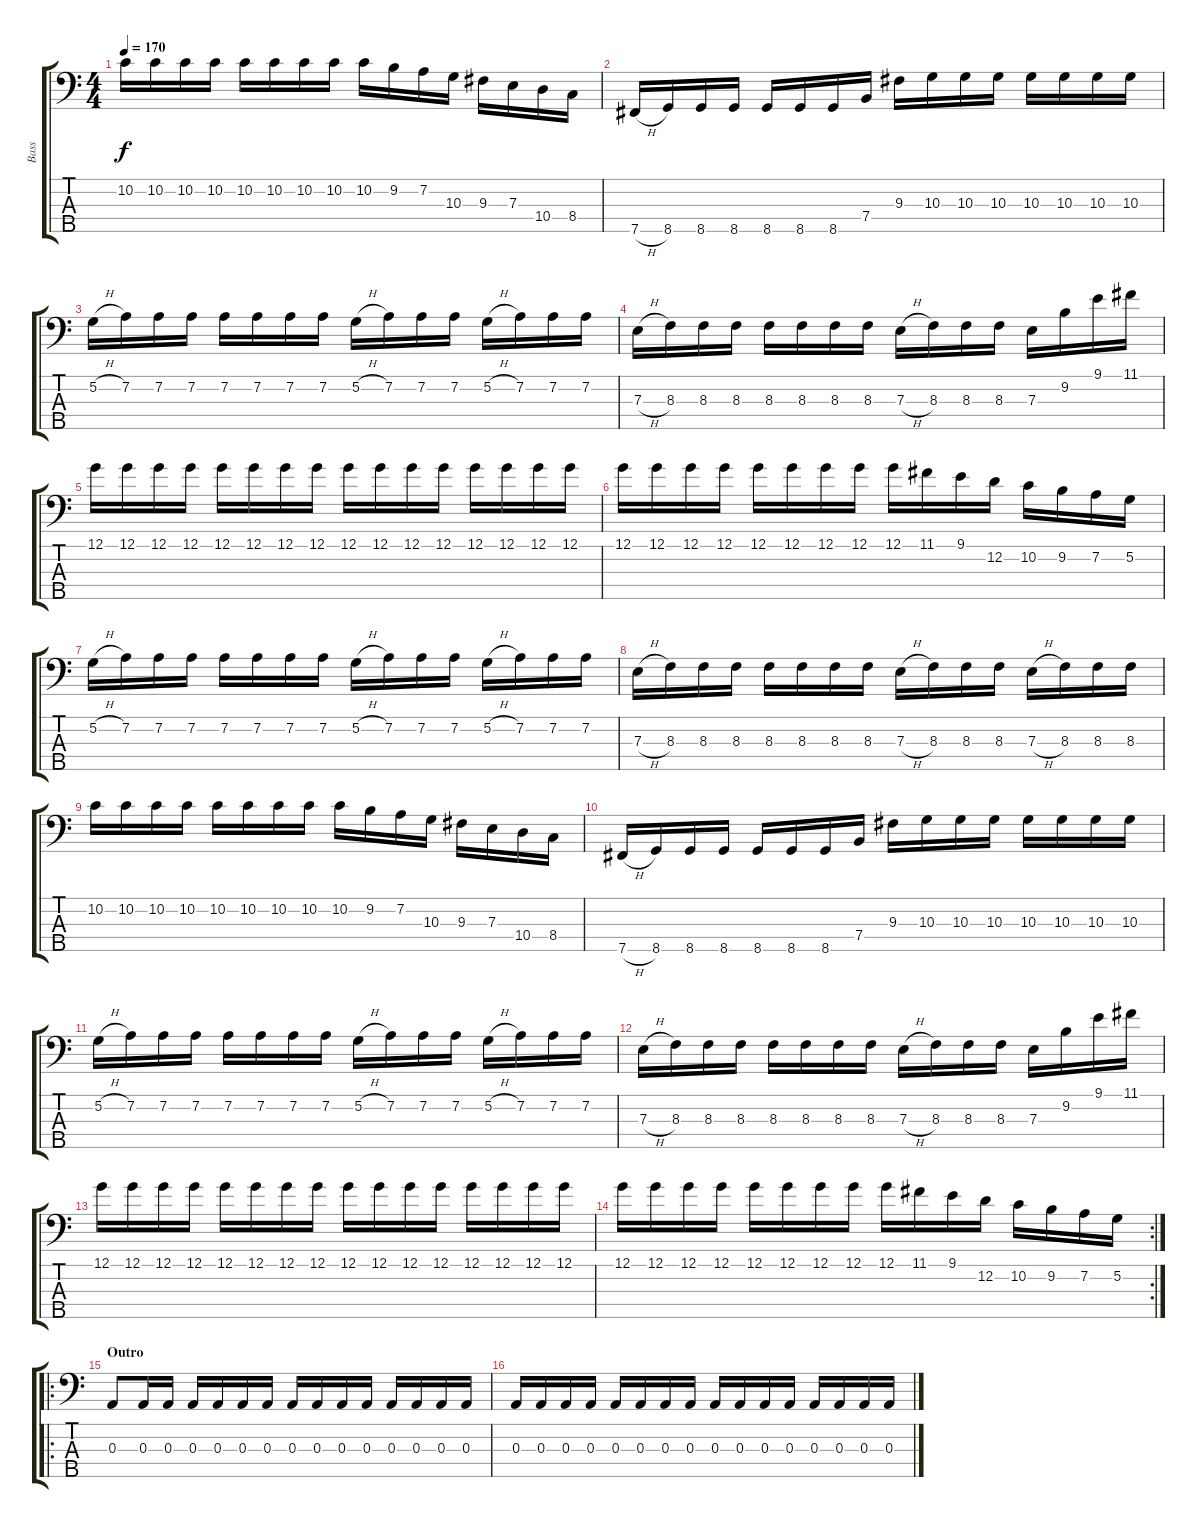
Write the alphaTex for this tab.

\track ("Bass" "Bass") {instrument electricbassfinger}
\staff {score tabs}
\tuning (G2 D2 A1 E1 B0) {hide}
\ts (4 4)
\tempo 170
\clef f4
\ks c
10.2.16{dy f} 10.2.16 10.2.16 10.2.16 10.2.16 10.2.16 10.2.16 10.2.16 10.2.16 9.2.16 7.2.16 10.3.16 9.3.16 7.3.16 10.4.16 8.4.16 |
7.5{h}.16 8.5.16 8.5.16 8.5.16 8.5.16 8.5.16 8.5.16 7.4.16 9.3.16 10.3.16 10.3.16 10.3.16 10.3.16 10.3.16 10.3.16 10.3.16 |
5.2{h}.16 7.2.16 7.2.16 7.2.16 7.2.16 7.2.16 7.2.16 7.2.16 5.2{h}.16 7.2.16 7.2.16 7.2.16 5.2{h}.16 7.2.16 7.2.16 7.2.16 |
7.3{h}.16 8.3.16 8.3.16 8.3.16 8.3.16 8.3.16 8.3.16 8.3.16 7.3{h}.16 8.3.16 8.3.16 8.3.16 7.3.16 9.2.16 9.1.16 11.1.16 |
12.1.16 12.1.16 12.1.16 12.1.16 12.1.16 12.1.16 12.1.16 12.1.16 12.1.16 12.1.16 12.1.16 12.1.16 12.1.16 12.1.16 12.1.16 12.1.16 |
12.1.16 12.1.16 12.1.16 12.1.16 12.1.16 12.1.16 12.1.16 12.1.16 12.1.16 11.1.16 9.1.16 12.2.16 10.2.16 9.2.16 7.2.16 5.2.16 |
5.2{h}.16 7.2.16 7.2.16 7.2.16 7.2.16 7.2.16 7.2.16 7.2.16 5.2{h}.16 7.2.16 7.2.16 7.2.16 5.2{h}.16 7.2.16 7.2.16 7.2.16 |
7.3{h}.16 8.3.16 8.3.16 8.3.16 8.3.16 8.3.16 8.3.16 8.3.16 7.3{h}.16 8.3.16 8.3.16 8.3.16 7.3{h}.16 8.3.16 8.3.16 8.3.16 |
10.2.16 10.2.16 10.2.16 10.2.16 10.2.16 10.2.16 10.2.16 10.2.16 10.2.16 9.2.16 7.2.16 10.3.16 9.3.16 7.3.16 10.4.16 8.4.16 |
7.5{h}.16 8.5.16 8.5.16 8.5.16 8.5.16 8.5.16 8.5.16 7.4.16 9.3.16 10.3.16 10.3.16 10.3.16 10.3.16 10.3.16 10.3.16 10.3.16 |
5.2{h}.16 7.2.16 7.2.16 7.2.16 7.2.16 7.2.16 7.2.16 7.2.16 5.2{h}.16 7.2.16 7.2.16 7.2.16 5.2{h}.16 7.2.16 7.2.16 7.2.16 |
7.3{h}.16 8.3.16 8.3.16 8.3.16 8.3.16 8.3.16 8.3.16 8.3.16 7.3{h}.16 8.3.16 8.3.16 8.3.16 7.3.16 9.2.16 9.1.16 11.1.16 |
12.1.16 12.1.16 12.1.16 12.1.16 12.1.16 12.1.16 12.1.16 12.1.16 12.1.16 12.1.16 12.1.16 12.1.16 12.1.16 12.1.16 12.1.16 12.1.16 |
\rc 2
12.1.16 12.1.16 12.1.16 12.1.16 12.1.16 12.1.16 12.1.16 12.1.16 12.1.16 11.1.16 9.1.16 12.2.16 10.2.16 9.2.16 7.2.16 5.2.16 |
\ro
\section ("" "Outro")
0.3.8 0.3.16 0.3.16 0.3.16 0.3.16 0.3.16 0.3.16 0.3.16 0.3.16 0.3.16 0.3.16 0.3.16 0.3.16 0.3.16 0.3.16 |
0.3.16 0.3.16 0.3.16 0.3.16 0.3.16 0.3.16 0.3.16 0.3.16 0.3.16 0.3.16 0.3.16 0.3.16 0.3.16 0.3.16 0.3.16 0.3.16
